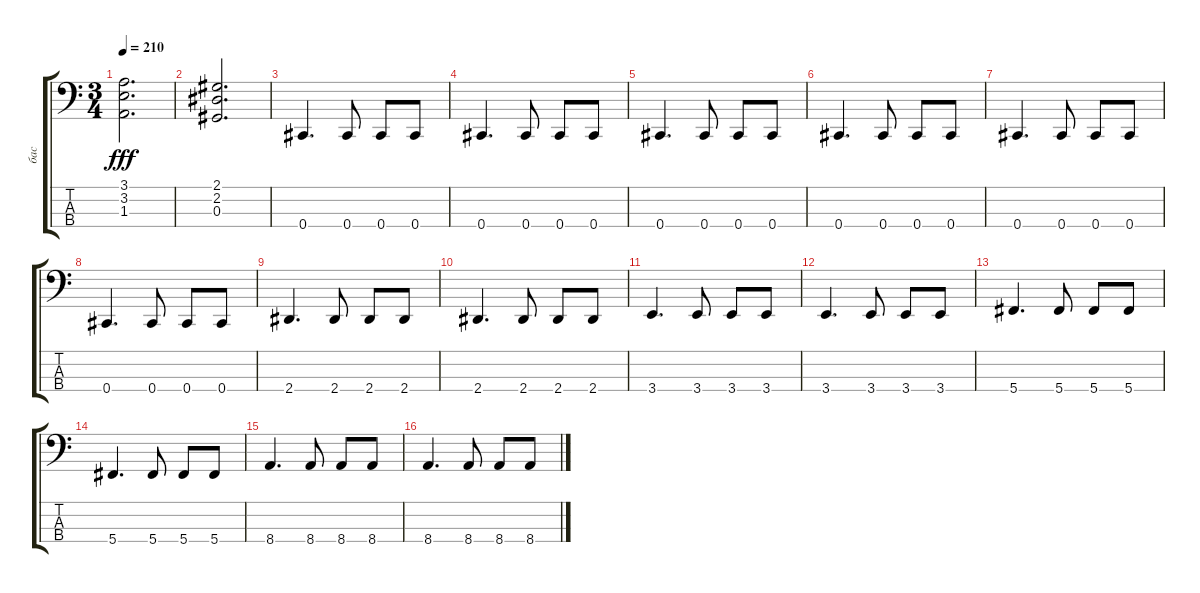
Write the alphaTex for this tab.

\track ("бас" "бас") {instrument electricbasspick}
\staff {score tabs}
\tuning (Gb2 Db2 Ab1 Db1) {hide}
\ts (3 4)
\tempo 210
\clef f4
\ks c
(3.1 3.2 1.3).2{d dy fff} |
(2.1 2.2 0.3).2{d} |
0.4.4{d} 0.4.8 0.4.8 0.4.8 |
0.4.4{d} 0.4.8 0.4.8 0.4.8 |
0.4.4{d} 0.4.8 0.4.8 0.4.8 |
0.4.4{d} 0.4.8 0.4.8 0.4.8 |
0.4.4{d} 0.4.8 0.4.8 0.4.8 |
0.4.4{d} 0.4.8 0.4.8 0.4.8 |
2.4.4{d} 2.4.8 2.4.8 2.4.8 |
2.4.4{d} 2.4.8 2.4.8 2.4.8 |
3.4.4{d} 3.4.8 3.4.8 3.4.8 |
3.4.4{d} 3.4.8 3.4.8 3.4.8 |
5.4.4{d} 5.4.8 5.4.8 5.4.8 |
5.4.4{d} 5.4.8 5.4.8 5.4.8 |
8.4.4{d} 8.4.8 8.4.8 8.4.8 |
8.4.4{d} 8.4.8 8.4.8 8.4.8
